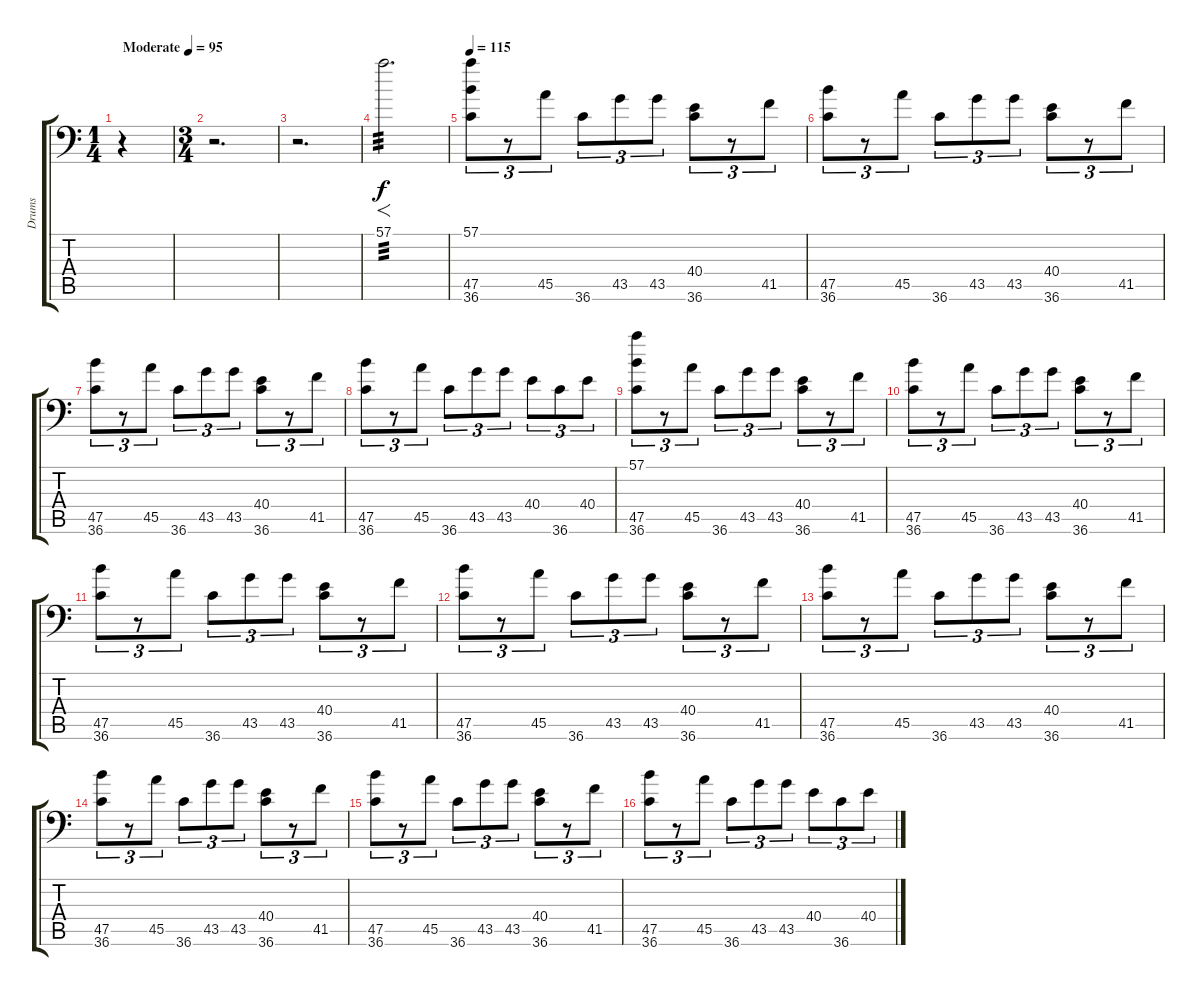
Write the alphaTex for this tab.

\track ("Drums" "Drums") {instrument acousticgrandpiano}
\staff {score tabs}
\tuning (C-1 C-1 C-1 C-1 C-1 C-1) {hide}
\ts (1 4)
\tempo (95 "Moderate")
\clef f4
\ks c
r.4{dy f instrument acousticgrandpiano} |
\ts (3 4)
r.2{d} |
r.2{d} |
57.1.2{f d tp 3} |
\tempo 115
(57.1 47.5 36.6).8{tu (3 2)} r.8{tu (3 2)} 45.5.8{tu (3 2)} 36.6.8{tu (3 2)} 43.5.8{tu (3 2)} 43.5.8{tu (3 2)} (40.4 36.6).8{tu (3 2)} r.8{tu (3 2)} 41.5.8{tu (3 2)} |
(47.5 36.6).8{tu (3 2)} r.8{tu (3 2)} 45.5.8{tu (3 2)} 36.6.8{tu (3 2)} 43.5.8{tu (3 2)} 43.5.8{tu (3 2)} (40.4 36.6).8{tu (3 2)} r.8{tu (3 2)} 41.5.8{tu (3 2)} |
(47.5 36.6).8{tu (3 2)} r.8{tu (3 2)} 45.5.8{tu (3 2)} 36.6.8{tu (3 2)} 43.5.8{tu (3 2)} 43.5.8{tu (3 2)} (40.4 36.6).8{tu (3 2)} r.8{tu (3 2)} 41.5.8{tu (3 2)} |
(47.5 36.6).8{tu (3 2)} r.8{tu (3 2)} 45.5.8{tu (3 2)} 36.6.8{tu (3 2)} 43.5.8{tu (3 2)} 43.5.8{tu (3 2)} 40.4.8{tu (3 2)} 36.6.8{tu (3 2)} 40.4.8{tu (3 2)} |
(57.1 47.5 36.6).8{tu (3 2)} r.8{tu (3 2)} 45.5.8{tu (3 2)} 36.6.8{tu (3 2)} 43.5.8{tu (3 2)} 43.5.8{tu (3 2)} (40.4 36.6).8{tu (3 2)} r.8{tu (3 2)} 41.5.8{tu (3 2)} |
(47.5 36.6).8{tu (3 2)} r.8{tu (3 2)} 45.5.8{tu (3 2)} 36.6.8{tu (3 2)} 43.5.8{tu (3 2)} 43.5.8{tu (3 2)} (40.4 36.6).8{tu (3 2)} r.8{tu (3 2)} 41.5.8{tu (3 2)} |
(47.5 36.6).8{tu (3 2)} r.8{tu (3 2)} 45.5.8{tu (3 2)} 36.6.8{tu (3 2)} 43.5.8{tu (3 2)} 43.5.8{tu (3 2)} (40.4 36.6).8{tu (3 2)} r.8{tu (3 2)} 41.5.8{tu (3 2)} |
(47.5 36.6).8{tu (3 2)} r.8{tu (3 2)} 45.5.8{tu (3 2)} 36.6.8{tu (3 2)} 43.5.8{tu (3 2)} 43.5.8{tu (3 2)} (40.4 36.6).8{tu (3 2)} r.8{tu (3 2)} 41.5.8{tu (3 2)} |
(47.5 36.6).8{tu (3 2)} r.8{tu (3 2)} 45.5.8{tu (3 2)} 36.6.8{tu (3 2)} 43.5.8{tu (3 2)} 43.5.8{tu (3 2)} (40.4 36.6).8{tu (3 2)} r.8{tu (3 2)} 41.5.8{tu (3 2)} |
(47.5 36.6).8{tu (3 2)} r.8{tu (3 2)} 45.5.8{tu (3 2)} 36.6.8{tu (3 2)} 43.5.8{tu (3 2)} 43.5.8{tu (3 2)} (40.4 36.6).8{tu (3 2)} r.8{tu (3 2)} 41.5.8{tu (3 2)} |
(47.5 36.6).8{tu (3 2)} r.8{tu (3 2)} 45.5.8{tu (3 2)} 36.6.8{tu (3 2)} 43.5.8{tu (3 2)} 43.5.8{tu (3 2)} (40.4 36.6).8{tu (3 2)} r.8{tu (3 2)} 41.5.8{tu (3 2)} |
(47.5 36.6).8{tu (3 2)} r.8{tu (3 2)} 45.5.8{tu (3 2)} 36.6.8{tu (3 2)} 43.5.8{tu (3 2)} 43.5.8{tu (3 2)} 40.4.8{tu (3 2)} 36.6.8{tu (3 2)} 40.4.8{tu (3 2)}
